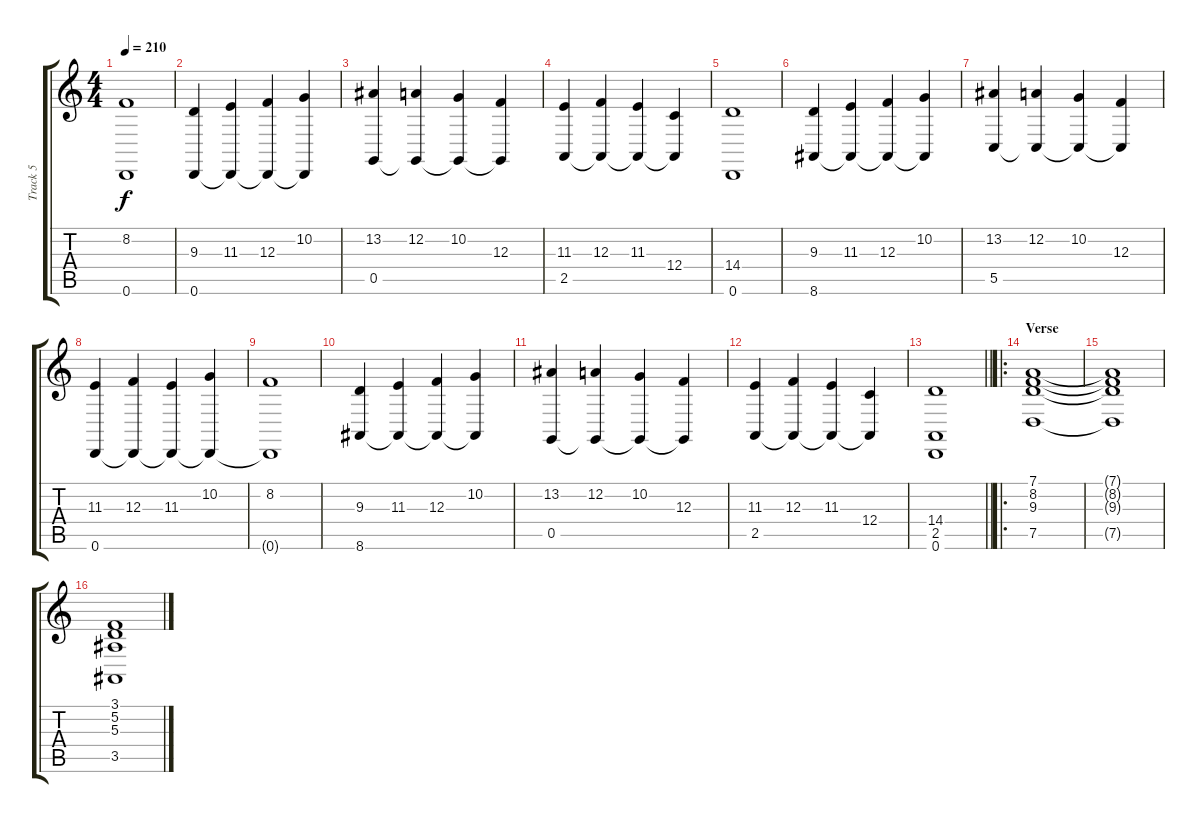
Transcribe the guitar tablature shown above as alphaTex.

\track ("Track 5" "Track 5") {instrument stringensemble1}
\staff {score tabs}
\tuning (D4 A3 F3 C3 G2 D2) {hide}
\ts (4 4)
\tempo 210
\clef g2
\ks c
(8.2 0.6).1{dy f} |
(9.3 0.6).4 (11.3 0.6{t}).4 (12.3 0.6{t}).4 (10.2 0.6{t}).4 |
(13.2 0.5).4 (12.2 0.5{t}).4 (10.2 0.5{t}).4 (12.3 0.5{t}).4 |
(11.3 2.5).4 (12.3 2.5{t}).4 (11.3 2.5{t}).4 (12.4 2.5{t}).4 |
(14.4 0.6).1 |
(9.3 8.6).4 (11.3 8.6{t}).4 (12.3 8.6{t}).4 (10.2 8.6{t}).4 |
(13.2 5.5).4 (12.2 5.5{t}).4 (10.2 5.5{t}).4 (12.3 5.5{t}).4 |
(11.3 0.6).4 (12.3 0.6{t}).4 (11.3 0.6{t}).4 (10.2 0.6{t}).4 |
(8.2 0.6{t}).1 |
(9.3 8.6).4 (11.3 8.6{t}).4 (12.3 8.6{t}).4 (10.2 8.6{t}).4 |
(13.2 0.5).4 (12.2 0.5{t}).4 (10.2 0.5{t}).4 (12.3 0.5{t}).4 |
(11.3 2.5).4 (12.3 2.5{t}).4 (11.3 2.5{t}).4 (12.4 2.5{t}).4 |
\barLineRight lightlight
(14.4 2.5 0.6).1 |
\ro
\section ("" "Verse")
(7.1 8.2 9.3 7.5).1 |
(7.1{t} 8.2{t} 9.3{t} 7.5{t}).1 |
(3.1 5.2 5.3 3.5).1
